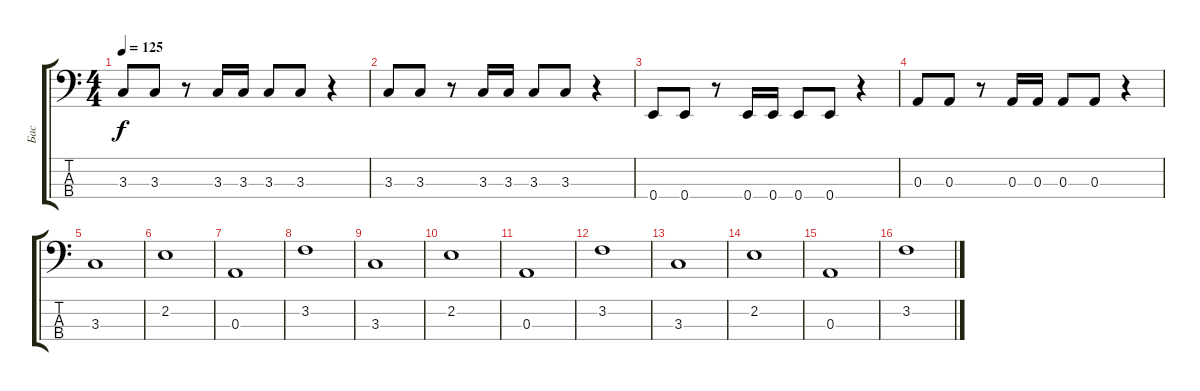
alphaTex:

\track ("Бас" "Бас") {instrument electricbassfinger}
\staff {score tabs}
\tuning (G2 D2 A1 E1) {hide}
\ts (4 4)
\tempo 125
\clef f4
\ks c
3.3.8{dy f} 3.3.8 r.8 3.3.16 3.3.16 3.3.8 3.3.8 r.4 |
3.3.8 3.3.8 r.8 3.3.16 3.3.16 3.3.8 3.3.8 r.4 |
0.4.8 0.4.8 r.8 0.4.16 0.4.16 0.4.8 0.4.8 r.4 |
0.3.8 0.3.8 r.8 0.3.16 0.3.16 0.3.8 0.3.8 r.4 |
3.3.1 |
2.2.1 |
0.3.1 |
3.2.1 |
3.3.1 |
2.2.1 |
0.3.1 |
3.2.1 |
3.3.1 |
2.2.1 |
0.3.1 |
3.2.1
